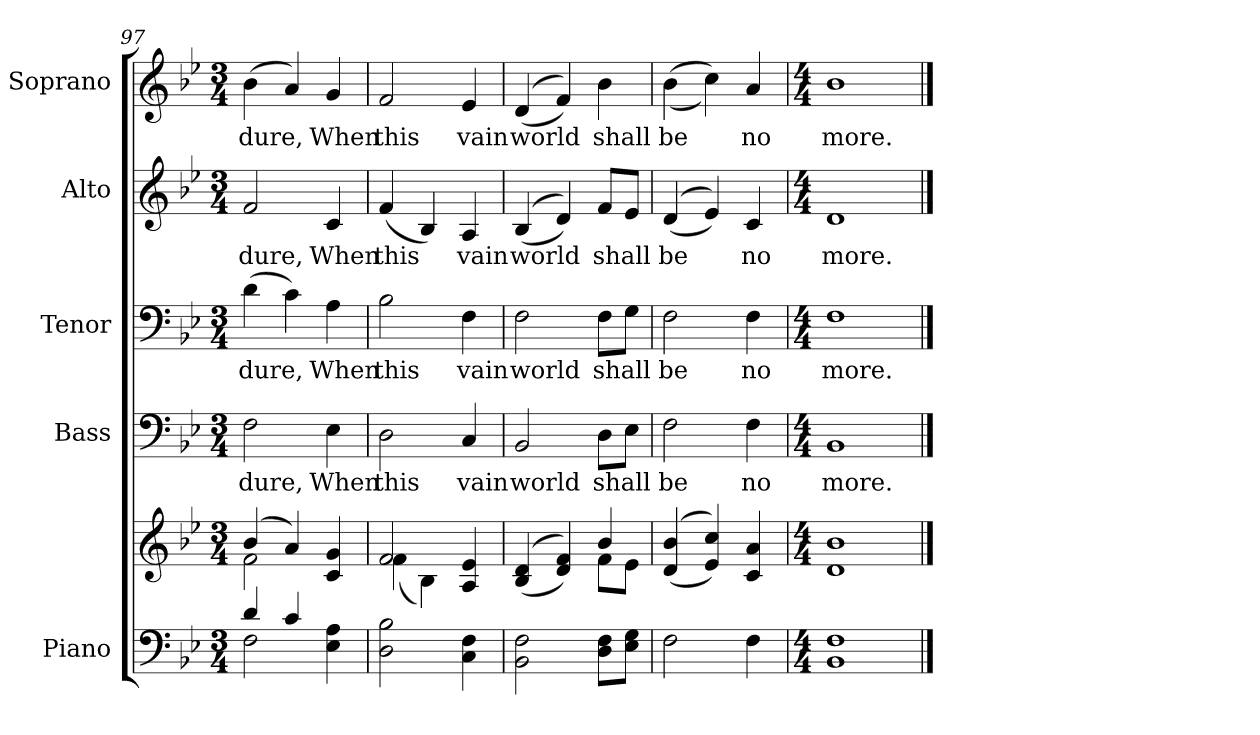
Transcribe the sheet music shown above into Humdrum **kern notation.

**kern	**kern	**kern	**text	**kern	**text	**kern	**text	**kern	**text
*part5	*part5	*part4	*part4	*part3	*part3	*part2	*part2	*part1	*part1
*staff6	*staff5	*staff4	*staff4	*staff3	*staff3	*staff2	*staff2	*staff1	*staff1
*I"Piano	*	*I"Bass	*	*I"Tenor	*	*I"Alto	*	*I"Soprano	*
*I'Pno.	*	*I'B.	*	*I'T.	*	*I'A.	*	*I'S.	*
!!LO:PB:g=z
*clefF4	*clefG2	*clefF4	*	*clefF4	*	*clefG2	*	*clefG2	*
*k[b-e-]	*k[b-e-]	*k[b-e-]	*	*k[b-e-]	*	*k[b-e-]	*	*k[b-e-]	*
*B-:	*B-:	*B-:	*	*B-:	*	*B-:	*	*B-:	*
*M3/4	*M3/4	*M3/4	*	*M3/4	*	*M3/4	*	*M3/4	*
=97	=97	=97	=97	=97	=97	=97	=97	=97	=97
*^	*^	*	*	*	*	*	*	*	*
!	!	!	!	!	!LO:LY:b:color=#000000	!	!	!	!	!	!
!	!	!	!	!	!	!	!LO:LY:b:color=#000000	!	!	!	!
!	!	!	!	!	!	!	!	!	!LO:LY:b:color=#000000	!	!
!	!	!	!	!	!	!	!	!	!	!	!LO:LY:b:color=#000000
4di/	2Fi\	(4b-i/	2fi\	2Fi\	-dure,	(4di\	-dure,	2fi/	-dure,	(4b-i\	-dure,
4ci/	.	4ai/)	.	.	.	4ci\)	.	.	.	4ai/)	.
!	!	!	!	!	!LO:LY:b:color=#000000	!	!	!	!	!	!
!	!	!	!	!	!	!	!LO:LY:b:color=#000000	!	!	!	!
!	!	!	!	!	!	!	!	!	!LO:LY:b:color=#000000	!	!
!	!	!	!	!	!	!	!	!	!	!	!LO:LY:b:color=#000000
4E-i\ 4Ai	4ryy	4ci/ 4gi	4ryy	4E-i\	When	4Ai\	When	4ci/	When	4gi/	When
*v	*v	*	*	*	*	*	*	*	*	*	*
=98	=98	=98	=98	=98	=98	=98	=98	=98	=98	=98
*^	*	*	*	*	*	*	*	*	*	*
!	!	!	!	!	!LO:LY:b:color=#000000	!	!	!	!	!	!
*v	*v	*	*	*	*	*	*	*	*	*	*
*^	*	*	*	*	*	*	*	*	*	*
!	!	!	!	!	!	!	!LO:LY:b:color=#000000	!	!	!	!
*v	*v	*	*	*	*	*	*	*	*	*	*
*^	*	*	*	*	*	*	*	*	*	*
!	!	!	!	!	!	!	!	!	!LO:LY:b:color=#000000	!	!
*v	*v	*	*	*	*	*	*	*	*	*	*
*^	*	*	*	*	*	*	*	*	*	*
!	!	!	!	!	!	!	!	!	!	!	!LO:LY:b:color=#000000
*v	*v	*	*	*	*	*	*	*	*	*	*
2Di\ 2B-i	2fi/	(4fi\	2Di\	this	2B-i\	this	(4fi/	this	2fi/	this
.	.	4B-i\)	.	.	.	.	4B-i/)	.	.	.
!	!	!	!	!LO:LY:b:color=#000000	!	!	!	!	!	!
!	!	!	!	!	!	!LO:LY:b:color=#000000	!	!	!	!
!	!	!	!	!	!	!	!	!LO:LY:b:color=#000000	!	!
!	!	!	!	!	!	!	!	!	!	!LO:LY:b:color=#000000
4Ci\ 4Fi	4Ai/ 4e-i	4ryy	4Ci/	vain	4Fi\	vain	4Ai/	vain	4e-i/	vain
=99	=99	=99	=99	=99	=99	=99	=99	=99	=99	=99
!	!	!	!	!LO:LY:b:color=#000000	!	!	!	!	!	!
!	!	!	!	!	!	!LO:LY:b:color=#000000	!	!	!	!
!	!	!	!	!	!	!	!	!LO:LY:b:color=#000000	!	!
!	!	!	!	!	!	!	!	!	!	!LO:LY:b:color=#000000
2BB-i\ 2Fi	((4B-i/ 4di	2ryy	2BB-i/	world	2Fi\	world	((4B-i/	world	((4di/	world
.	4di/ 4fi))	.	.	.	.	.	4di/))	.	4fi/))	.
!	!	!	!	!LO:LY:b:color=#000000	!	!	!	!	!	!
!	!	!	!	!	!	!LO:LY:b:color=#000000	!	!	!	!
!	!	!	!	!	!	!	!	!LO:LY:b:color=#000000	!	!
!	!	!	!	!	!	!	!	!	!	!LO:LY:b:color=#000000
8Di\ 8FiL	4b-i/	8fi\L	8Di\L	shall	8Fi\L	shall	8fi/L	shall	4b-i\	shall
8E-i\ 8GiJ	.	8e-i\J	8E-i\J	.	8Gi\J	.	8e-i/J	.	.	.
*	*v	*v	*	*	*	*	*	*	*	*
!!LO:PB:g=z
=100	=100	=100	=100	=100	=100	=100	=100	=100	=100
*	*^	*	*	*	*	*	*	*	*
!	!	!	!	!LO:LY:b:color=#000000	!	!	!	!	!	!
*	*v	*v	*	*	*	*	*	*	*	*
*	*^	*	*	*	*	*	*	*	*
!	!	!	!	!	!	!LO:LY:b:color=#000000	!	!	!	!
*	*v	*v	*	*	*	*	*	*	*	*
*	*^	*	*	*	*	*	*	*	*
!	!	!	!	!	!	!	!	!LO:LY:b:color=#000000	!	!
*	*v	*v	*	*	*	*	*	*	*	*
*	*^	*	*	*	*	*	*	*	*
!	!	!	!	!	!	!	!	!	!	!LO:LY:b:color=#000000
*	*v	*v	*	*	*	*	*	*	*	*
2Fi\	((4di/ 4b-i	2Fi\	be	2Fi\	be	((4di/	be	((4b-i\	be
.	4e-i/ 4cci))	.	.	.	.	4e-i/))	.	4cci\))	.
!	!	!	!LO:LY:b:color=#000000	!	!	!	!	!	!
!	!	!	!	!	!LO:LY:b:color=#000000	!	!	!	!
!	!	!	!	!	!	!	!LO:LY:b:color=#000000	!	!
!	!	!	!	!	!	!	!	!	!LO:LY:b:color=#000000
4Fi\	4ci/ 4ai	4Fi\	no	4Fi\	no	4ci/	no	4ai/	no
=101	=101	=101	=101	=101	=101	=101	=101	=101	=101
*M4/4	*M4/4	*M4/4	*	*M4/4	*	*M4/4	*	*M4/4	*
!	!	!	!LO:LY:b:color=#000000	!	!	!	!	!	!
!	!	!	!	!	!LO:LY:b:color=#000000	!	!	!	!
!	!	!	!	!	!	!	!LO:LY:b:color=#000000	!	!
!	!	!	!	!	!	!	!	!	!LO:LY:b:color=#000000
1BB-i 1Fi	1di 1b-i	1BB-i	more.	1Fi	more.	1di	more.	1b-i	more.
==	==	==	==	==	==	==	==	==	==
*-	*-	*-	*-	*-	*-	*-	*-	*-	*-
